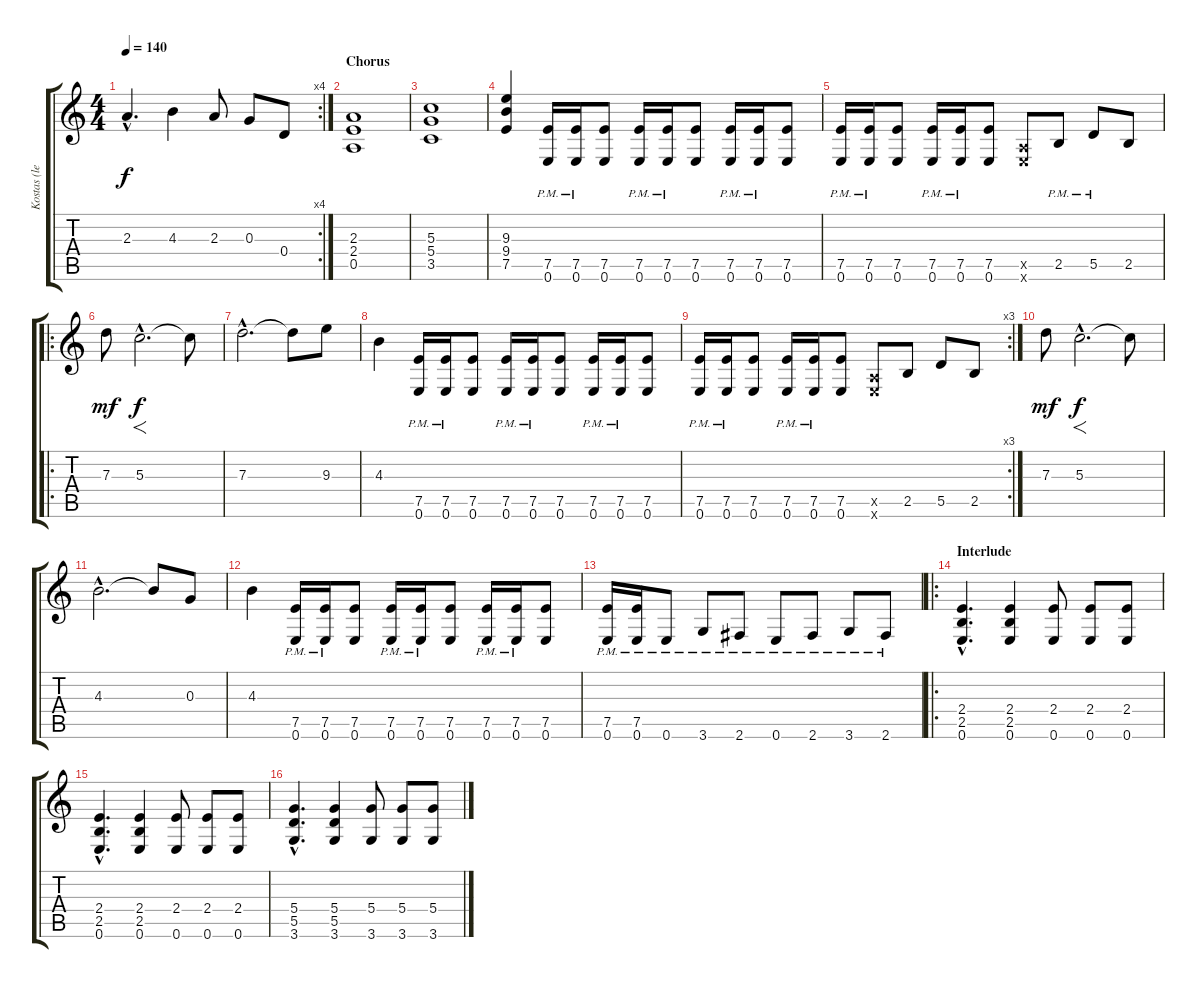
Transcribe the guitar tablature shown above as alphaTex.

\track ("Kostas (lead guitar)" "Kostas (le") {instrument distortionguitar}
\staff {score tabs}
\tuning (E4 B3 G3 D3 A2 E2) {hide}
\rc 4
\ts (4 4)
\tempo 140
\clef g2
\ks c
2.3{hac}.4{d dy f} 4.3.4 2.3.8 0.3.8 0.4.8 |
\section ("" "Chorus")
(2.3 2.4 0.5).1 |
(5.3 5.4 3.5).1 |
(9.3 9.4 7.5).4 (7.5{pm} 0.6{pm}).16 (7.5{pm} 0.6{pm}).16 (7.5 0.6).8 (7.5{pm} 0.6{pm}).16 (7.5{pm} 0.6{pm}).16 (7.5 0.6).8 (7.5{pm} 0.6{pm}).16 (7.5{pm} 0.6{pm}).16 (7.5 0.6).8 |
(7.5{pm} 0.6{pm}).16 (7.5{pm} 0.6{pm}).16 (7.5 0.6).8 (7.5{pm} 0.6{pm}).16 (7.5{pm} 0.6{pm}).16 (7.5 0.6).8 (0.5{x} 0.6{x}).8 2.5{pm}.8 5.5{pm}.8 2.5.8 |
\ro
7.3.8{dy mf} 5.3{hac}.2{f d dy f} 5.3{t}.8 |
7.3{hac}.2{d} 7.3{t}.8 9.3.8 |
4.3.4 (7.5{pm} 0.6{pm}).16 (7.5{pm} 0.6{pm}).16 (7.5 0.6).8 (7.5{pm} 0.6{pm}).16 (7.5{pm} 0.6{pm}).16 (7.5 0.6).8 (7.5{pm} 0.6{pm}).16 (7.5{pm} 0.6{pm}).16 (7.5 0.6).8 |
\rc 3
(7.5{pm} 0.6{pm}).16 (7.5{pm} 0.6{pm}).16 (7.5 0.6).8 (7.5{pm} 0.6{pm}).16 (7.5{pm} 0.6{pm}).16 (7.5 0.6).8 (0.5{x} 0.6{x}).8 2.5.8 5.5.8 2.5.8 |
7.3.8{dy mf} 5.3{hac}.2{f d dy f} 5.3{t}.8 |
4.3{hac}.2{d} 4.3{t}.8 0.3.8 |
4.3.4 (7.5{pm} 0.6{pm}).16 (7.5{pm} 0.6{pm}).16 (7.5 0.6).8 (7.5{pm} 0.6{pm}).16 (7.5{pm} 0.6{pm}).16 (7.5 0.6).8 (7.5{pm} 0.6{pm}).16 (7.5{pm} 0.6{pm}).16 (7.5 0.6).8 |
(7.5{pm} 0.6{pm}).16 (7.5{pm} 0.6{pm}).16 0.6{pm}.8 3.6{pm}.8 2.6{pm}.8 0.6{pm}.8 2.6{pm}.8 3.6{pm}.8 2.6{pm}.8 |
\ro
\section ("" "Interlude")
(2.4{hac} 2.5{hac} 0.6{hac}).4{d} (2.4 2.5 0.6).4 (2.4 0.6).8 (2.4 0.6).8 (2.4 0.6).8 |
(2.4{hac} 2.5{hac} 0.6{hac}).4{d} (2.4 2.5 0.6).4 (2.4 0.6).8 (2.4 0.6).8 (2.4 0.6).8 |
(5.4{hac} 5.5{hac} 3.6{hac}).4{d} (5.4 5.5 3.6).4 (5.4 3.6).8 (5.4 3.6).8 (5.4 3.6).8
